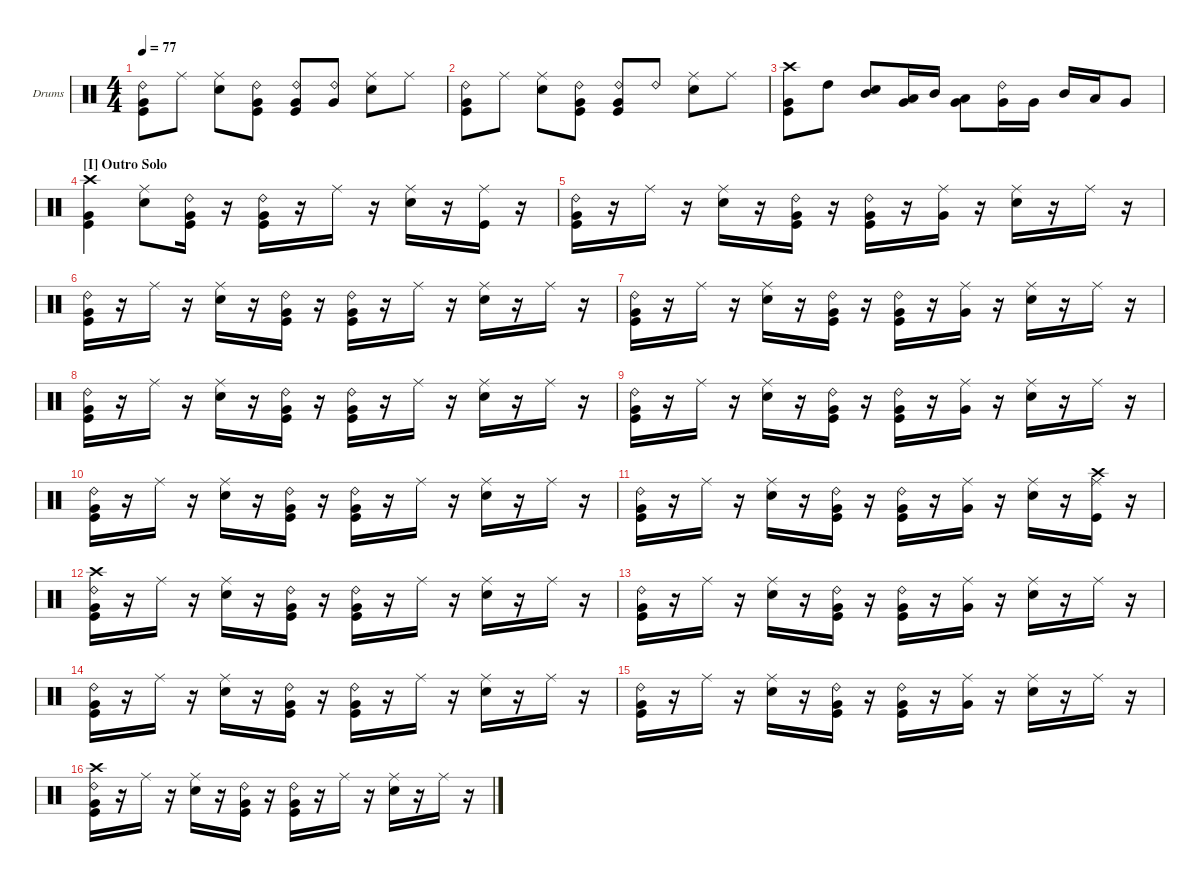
\hideDynamics
\bracketExtendMode groupsimilarinstruments
\firstSystemTrackNameOrientation horizontal
\otherSystemsTrackNameOrientation horizontal
\track ("Drumkit" "Drums") {multiBarRest instrument percussion}
\staff {score}
\articulation defaults
\ts (4 4)
\tempo 77
\clef neutral
\ks c
("Ride (bell) 2" "Very Low Tom (hit)" "Kick (hit)").8{dy f} "Ride (middle)".8 ("Ride (middle)" "Snare (hit) 2").8 ("Ride (bell) 2" "Very Low Tom (hit)" "Kick (hit)").8 ("Ride (bell) 2" "Very Low Tom (hit)" "Kick (hit)").8 ("Ride (bell) 2" "Very Low Tom (hit)").8 ("Ride (middle)" "Snare (hit) 2").8{dy mp} "Ride (middle)".8{dy f} |
("Ride (bell) 2" "Very Low Tom (hit)" "Kick (hit)").8 "Ride (middle)".8 ("Ride (middle)" "Snare (hit) 2").8 ("Ride (bell) 2" "Very Low Tom (hit)" "Kick (hit)").8 ("Ride (bell) 2" "Very Low Tom (hit)" "Kick (hit)").8 "Ride (bell) 2".8{dy mp} ("Ride (middle)" "Snare (hit) 2").8 "Ride (middle)".8{dy f} |
("Crash high (hit)" "Very Low Tom (hit)" "Kick (hit)").8{dy mp} "High Tom (hit)".8 ("Snare (hit) 2" "Mid Tom (hit)").8 ("Very Low Tom (hit)" "Low Tom (hit)").16 "Mid Tom (hit)".16{dy f} ("Very Low Tom (hit)" "Low Tom (hit)").8{dy mp} ("Ride (bell) 2" "Very Low Tom (hit)").16 "Very Low Tom (hit)".16{dy f} "Mid Tom (hit)".16{dy mp} "Low Tom (hit)".16{dy f} "Very Low Tom (hit)".8{dy mp} |
\section ("I" "Outro Solo")
("Crash high (hit)" "Very Low Tom (hit)" "Kick (hit)").4{dy f} ("Ride (middle)" "Snare (hit) 2").8{dy mp} ("Ride (bell) 2" "Very Low Tom (hit)" "Kick (hit)").16{dy f} r.16 ("Ride (bell) 2" "Very Low Tom (hit)" "Kick (hit)").16 r.16 "Ride (middle)".16 r.16 ("Ride (middle)" "Snare (hit) 2").16 r.16 ("Ride (middle)" "Kick (hit)").16 r.16 |
("Ride (bell) 2" "Very Low Tom (hit)" "Kick (hit)").16 r.16 "Ride (middle)".16 r.16 ("Ride (middle)" "Snare (hit) 2").16 r.16 ("Ride (bell) 2" "Very Low Tom (hit)" "Kick (hit)").16 r.16 ("Ride (bell) 2" "Very Low Tom (hit)" "Kick (hit)").16 r.16 ("Ride (middle)" "Very Low Tom (hit)").16 r.16 ("Ride (middle)" "Snare (hit) 2").16{dy mp} r.16 "Ride (middle)".16{dy f} r.16 |
("Ride (bell) 2" "Very Low Tom (hit)" "Kick (hit)").16 r.16 "Ride (middle)".16 r.16 ("Ride (middle)" "Snare (hit) 2").16 r.16 ("Ride (bell) 2" "Very Low Tom (hit)" "Kick (hit)").16 r.16 ("Ride (bell) 2" "Very Low Tom (hit)" "Kick (hit)").16 r.16 "Ride (middle)".16 r.16 ("Ride (middle)" "Snare (hit) 2").16{dy mp} r.16 "Ride (middle)".16{dy f} r.16 |
("Ride (bell) 2" "Very Low Tom (hit)" "Kick (hit)").16 r.16 "Ride (middle)".16 r.16 ("Ride (middle)" "Snare (hit) 2").16 r.16 ("Ride (bell) 2" "Very Low Tom (hit)" "Kick (hit)").16 r.16 ("Ride (bell) 2" "Very Low Tom (hit)" "Kick (hit)").16 r.16 ("Ride (middle)" "Very Low Tom (hit)").16 r.16 ("Ride (middle)" "Snare (hit) 2").16{dy mp} r.16 "Ride (middle)".16{dy f} r.16 |
("Ride (bell) 2" "Very Low Tom (hit)" "Kick (hit)").16 r.16 "Ride (middle)".16 r.16 ("Ride (middle)" "Snare (hit) 2").16 r.16 ("Ride (bell) 2" "Very Low Tom (hit)" "Kick (hit)").16 r.16 ("Ride (bell) 2" "Very Low Tom (hit)" "Kick (hit)").16 r.16 "Ride (middle)".16 r.16 ("Ride (middle)" "Snare (hit) 2").16{dy mp} r.16 "Ride (middle)".16{dy f} r.16 |
("Ride (bell) 2" "Very Low Tom (hit)" "Kick (hit)").16 r.16 "Ride (middle)".16 r.16 ("Ride (middle)" "Snare (hit) 2").16 r.16 ("Ride (bell) 2" "Very Low Tom (hit)" "Kick (hit)").16 r.16 ("Ride (bell) 2" "Very Low Tom (hit)" "Kick (hit)").16 r.16 ("Ride (middle)" "Very Low Tom (hit)").16 r.16 ("Ride (middle)" "Snare (hit) 2").16{dy mp} r.16 "Ride (middle)".16{dy f} r.16 |
("Ride (bell) 2" "Very Low Tom (hit)" "Kick (hit)").16 r.16 "Ride (middle)".16 r.16 ("Ride (middle)" "Snare (hit) 2").16 r.16 ("Ride (bell) 2" "Very Low Tom (hit)" "Kick (hit)").16 r.16 ("Ride (bell) 2" "Very Low Tom (hit)" "Kick (hit)").16 r.16 "Ride (middle)".16 r.16 ("Ride (middle)" "Snare (hit) 2").16{dy mp} r.16 "Ride (middle)".16{dy f} r.16 |
("Ride (bell) 2" "Very Low Tom (hit)" "Kick (hit)").16 r.16 "Ride (middle)".16 r.16 ("Ride (middle)" "Snare (hit) 2").16 r.16 ("Ride (bell) 2" "Very Low Tom (hit)" "Kick (hit)").16 r.16 ("Ride (bell) 2" "Very Low Tom (hit)" "Kick (hit)").16 r.16 ("Ride (middle)" "Very Low Tom (hit)").16 r.16 ("Ride (middle)" "Snare (hit) 2").16{dy mp} r.16 ("Crash high (hit)" "Ride (middle)" "Kick (hit)").16{dy f} r.16 |
("Crash high (hit)" "Ride (bell) 2" "Very Low Tom (hit)" "Kick (hit)").16 r.16 "Ride (middle)".16 r.16 ("Ride (middle)" "Snare (hit) 2").16 r.16 ("Ride (bell) 2" "Very Low Tom (hit)" "Kick (hit)").16 r.16 ("Ride (bell) 2" "Very Low Tom (hit)" "Kick (hit)").16 r.16 "Ride (middle)".16 r.16 ("Ride (middle)" "Snare (hit) 2").16{dy mp} r.16 "Ride (middle)".16{dy f} r.16 |
("Ride (bell) 2" "Very Low Tom (hit)" "Kick (hit)").16 r.16 "Ride (middle)".16 r.16 ("Ride (middle)" "Snare (hit) 2").16 r.16 ("Ride (bell) 2" "Very Low Tom (hit)" "Kick (hit)").16 r.16 ("Ride (bell) 2" "Very Low Tom (hit)" "Kick (hit)").16 r.16 ("Ride (middle)" "Very Low Tom (hit)").16 r.16 ("Ride (middle)" "Snare (hit) 2").16{dy mp} r.16 "Ride (middle)".16{dy f} r.16 |
("Ride (bell) 2" "Very Low Tom (hit)" "Kick (hit)").16 r.16 "Ride (middle)".16 r.16 ("Ride (middle)" "Snare (hit) 2").16 r.16 ("Ride (bell) 2" "Very Low Tom (hit)" "Kick (hit)").16 r.16 ("Ride (bell) 2" "Very Low Tom (hit)" "Kick (hit)").16 r.16 "Ride (middle)".16 r.16 ("Ride (middle)" "Snare (hit) 2").16{dy mp} r.16 "Ride (middle)".16{dy f} r.16 |
("Ride (bell) 2" "Very Low Tom (hit)" "Kick (hit)").16 r.16 "Ride (middle)".16 r.16 ("Ride (middle)" "Snare (hit) 2").16 r.16 ("Ride (bell) 2" "Very Low Tom (hit)" "Kick (hit)").16 r.16 ("Ride (bell) 2" "Very Low Tom (hit)" "Kick (hit)").16 r.16 ("Ride (middle)" "Very Low Tom (hit)").16 r.16 ("Ride (middle)" "Snare (hit) 2").16{dy mp} r.16 "Ride (middle)".16{dy f} r.16 |
("Crash high (hit)" "Ride (bell) 2" "Very Low Tom (hit)" "Kick (hit)").16 r.16 "Ride (middle)".16 r.16 ("Ride (middle)" "Snare (hit) 2").16 r.16 ("Ride (bell) 2" "Very Low Tom (hit)" "Kick (hit)").16 r.16 ("Ride (bell) 2" "Very Low Tom (hit)" "Kick (hit)").16 r.16 "Ride (middle)".16 r.16 ("Ride (middle)" "Snare (hit) 2").16{dy mp} r.16 "Ride (middle)".16{dy f} r.16
